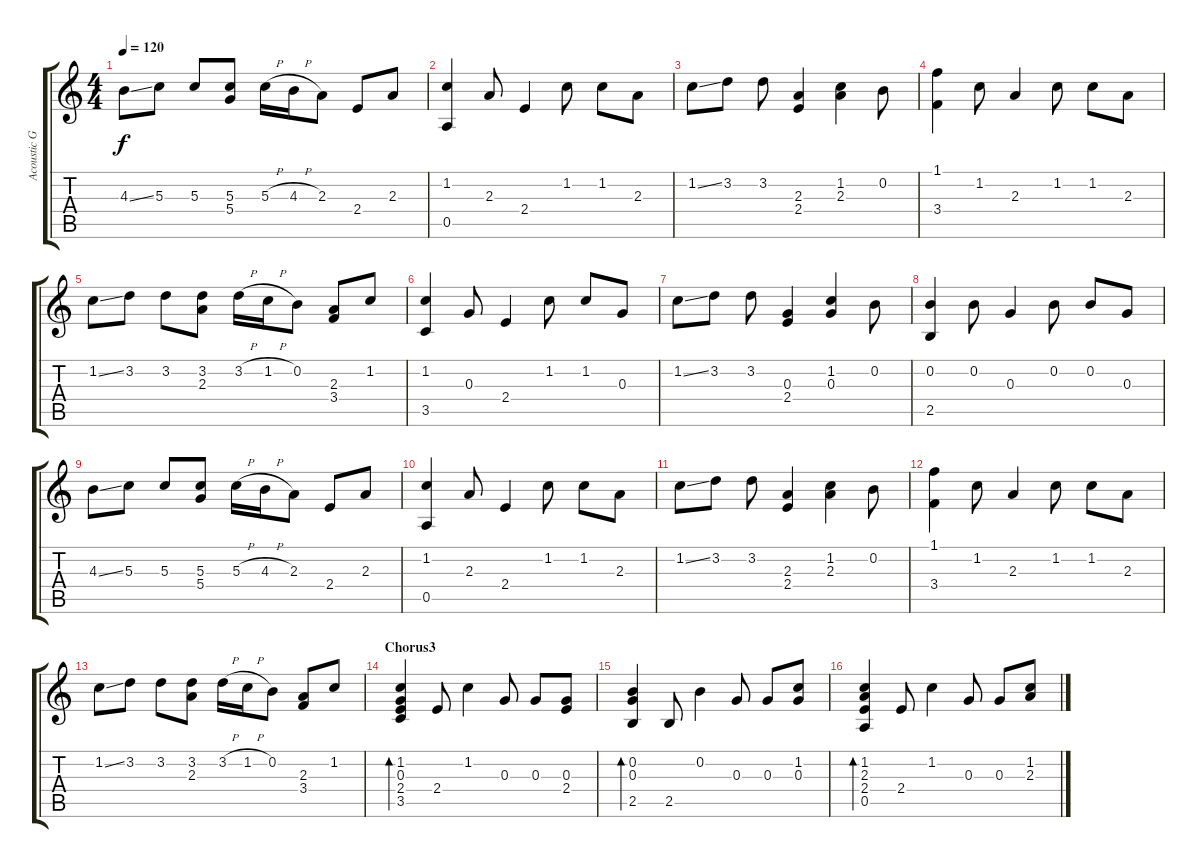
\track ("Acoustic Guitar 1" "Acoustic G") {instrument acousticguitarsteel}
\staff {score tabs}
\tuning (E4 B3 G3 D3 A2 E2) {hide}
\ts (4 4)
\tempo 120
\clef g2
\ks c
4.3{ss}.8{dy f} 5.3.8 5.3.8 (5.3 5.4).8 5.3{h}.16 4.3{h}.16 2.3.8 2.4.8 2.3.8 |
(1.2 0.5).4 2.3.8 2.4.4 1.2.8 1.2.8 2.3.8 |
1.2{ss}.8 3.2.8 3.2.8 (2.3 2.4).4 (1.2 2.3).4 0.2.8 |
(1.1 3.4).4 1.2.8 2.3.4 1.2.8 1.2.8 2.3.8 |
1.2{ss}.8 3.2.8 3.2.8 (3.2 2.3).8 3.2{h}.16 1.2{h}.16 0.2.8 (2.3 3.4).8 1.2.8 |
(1.2 3.5).4 0.3.8 2.4.4 1.2.8 1.2.8 0.3.8 |
1.2{ss}.8 3.2.8 3.2.8 (0.3 2.4).4 (1.2 0.3).4 0.2.8 |
(0.2 2.5).4 0.2.8 0.3.4 0.2.8 0.2.8 0.3.8 |
4.3{ss}.8 5.3.8 5.3.8 (5.3 5.4).8 5.3{h}.16 4.3{h}.16 2.3.8 2.4.8 2.3.8 |
(1.2 0.5).4 2.3.8 2.4.4 1.2.8 1.2.8 2.3.8 |
1.2{ss}.8 3.2.8 3.2.8 (2.3 2.4).4 (1.2 2.3).4 0.2.8 |
(1.1 3.4).4 1.2.8 2.3.4 1.2.8 1.2.8 2.3.8 |
1.2{ss}.8 3.2.8 3.2.8 (3.2 2.3).8 3.2{h}.16 1.2{h}.16 0.2.8 (2.3 3.4).8 1.2.8 |
\section ("" "Chorus3")
(1.2 0.3 2.4 3.5).4{bd 120} 2.4.8 1.2.4 0.3.8 0.3.8 (0.3 2.4).8 |
(0.2 0.3 2.5).4{bd 120} 2.5.8 0.2.4 0.3.8 0.3.8 (1.2 0.3).8 |
(1.2 2.3 2.4 0.5).4{bd 120} 2.4.8 1.2.4 0.3.8 0.3.8 (1.2 2.3).8
